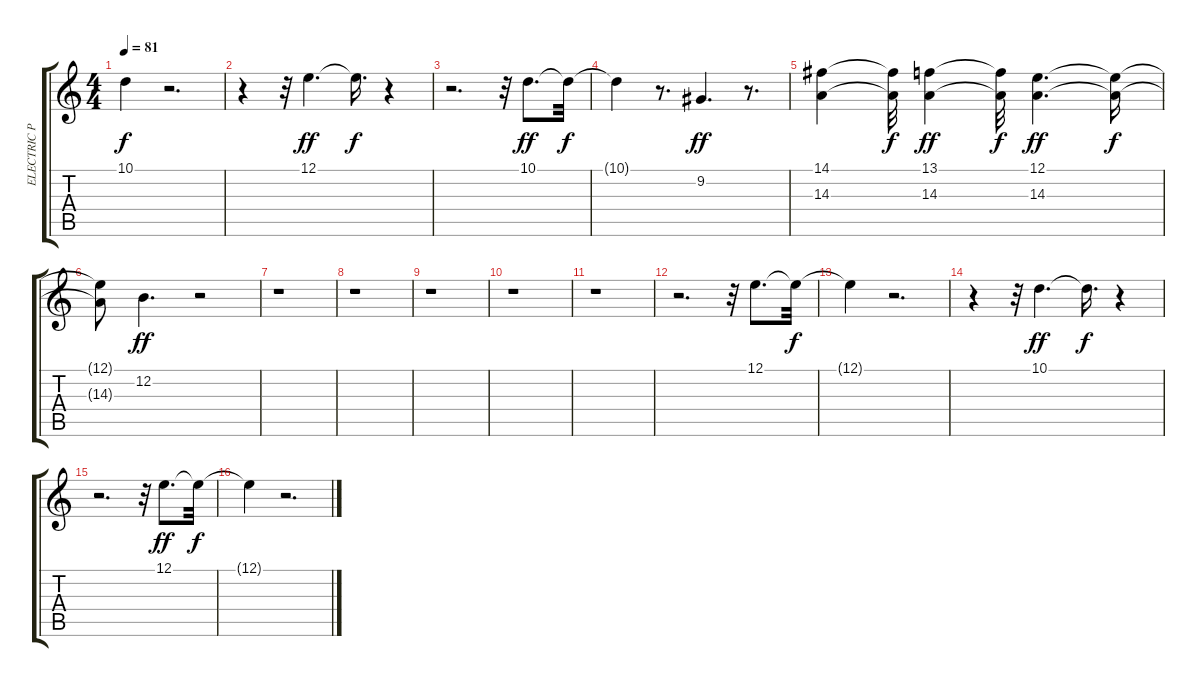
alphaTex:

\track ("ELECTRIC PIANO4" "ELECTRIC P") {instrument honkytonkpiano}
\staff {score tabs}
\tuning (E4 B3 G3 D3 A2 E2) {hide}
\ts (4 4)
\tempo 81
\clef g2
\ks c
10.1{t}.4{dy f} r.2{d} |
r.4 r.32 12.1.4{d dy ff} 12.1{t}.16{d dy f} r.4 |
r.2{d} r.32 10.1.8{d dy ff} 10.1{t}.32{dy f} |
10.1{t}.4 r.8{d} 9.2.4{d dy ff} r.8{d} |
(14.1 14.3).4 (14.1{t} 14.3{t}).32{dy f} (13.1 14.3).4{dy ff} (13.1{t} 14.3{t}).32{dy f} (12.1 14.3).4{d dy ff} (12.1{t} 14.3{t}).16{dy f} |
(12.1{t} 14.3{t}).8 12.2.4{d dy ff} r.2 |
r.1 |
r.1 |
r.1 |
r.1 |
r.1 |
r.2{d} r.32 12.1.8{d} 12.1{t}.32{dy f} |
12.1{t}.4 r.2{d} |
r.4 r.32 10.1.4{d dy ff} 10.1{t}.16{d dy f} r.4 |
r.2{d} r.32 12.1.8{d dy ff} 12.1{t}.32{dy f} |
12.1{t}.4 r.2{d}
